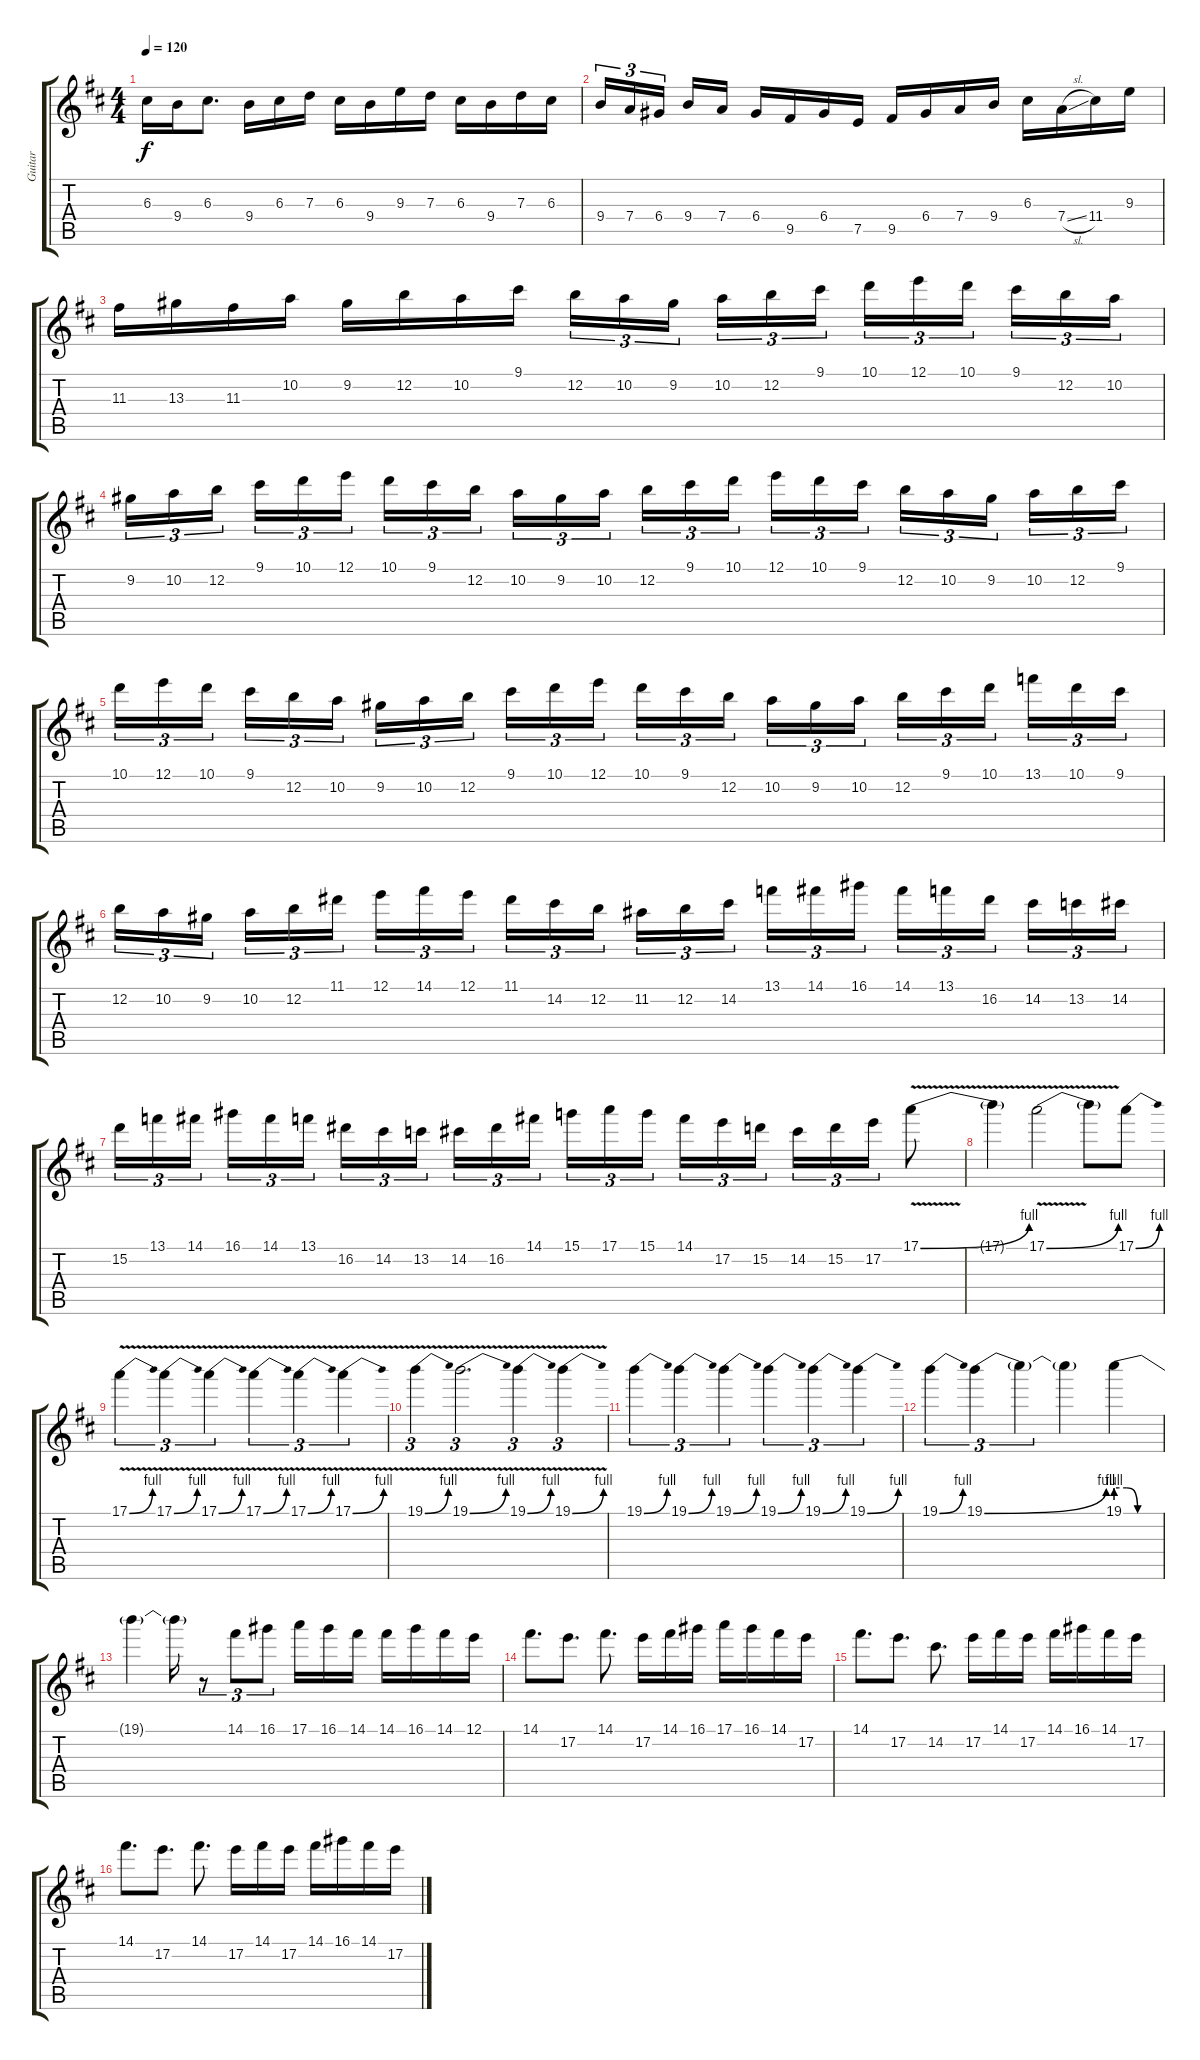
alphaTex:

\track ("Guitar" "Guitar") {instrument overdrivenguitar}
\staff {score tabs}
\tuning (E4 B3 G3 D3 A2 E2) {hide}
\ts (4 4)
\tempo 120
\clef g2
\ks d
6.3{t}.16{dy f} 9.4.16 6.3.8{d} 9.4.16 6.3.16 7.3.16 6.3.16 9.4.16 9.3.16 7.3.16 6.3.16 9.4.16 7.3.16 6.3.16 |
9.4.16{tu (3 2)} 7.4.16{tu (3 2)} 6.4.16{tu (3 2) beam splitsecondary} 9.4.16 7.4.16 6.4.16 9.5.16 6.4.16 7.5.16 9.5.16 6.4.16 7.4.16 9.4.16 6.3.16 7.4{sl}.16 11.4.16 9.3.16 |
11.3.16 13.3.16 11.3.16 10.2.16 9.2.16 12.2.16 10.2.16 9.1.16 12.2.16{tu (3 2)} 10.2.16{tu (3 2)} 9.2.16{tu (3 2) beam splitsecondary} 10.2.16{tu (3 2)} 12.2.16{tu (3 2)} 9.1.16{tu (3 2)} 10.1.16{tu (3 2)} 12.1.16{tu (3 2)} 10.1.16{tu (3 2) beam splitsecondary} 9.1.16{tu (3 2)} 12.2.16{tu (3 2)} 10.2.16{tu (3 2)} |
9.2.16{tu (3 2)} 10.2.16{tu (3 2)} 12.2.16{tu (3 2) beam splitsecondary} 9.1.16{tu (3 2)} 10.1.16{tu (3 2)} 12.1.16{tu (3 2)} 10.1.16{tu (3 2)} 9.1.16{tu (3 2)} 12.2.16{tu (3 2) beam splitsecondary} 10.2.16{tu (3 2)} 9.2.16{tu (3 2)} 10.2.16{tu (3 2)} 12.2.16{tu (3 2)} 9.1.16{tu (3 2)} 10.1.16{tu (3 2) beam splitsecondary} 12.1.16{tu (3 2)} 10.1.16{tu (3 2)} 9.1.16{tu (3 2)} 12.2.16{tu (3 2)} 10.2.16{tu (3 2)} 9.2.16{tu (3 2) beam splitsecondary} 10.2.16{tu (3 2)} 12.2.16{tu (3 2)} 9.1.16{tu (3 2)} |
10.1.16{tu (3 2)} 12.1.16{tu (3 2)} 10.1.16{tu (3 2) beam splitsecondary} 9.1.16{tu (3 2)} 12.2.16{tu (3 2)} 10.2.16{tu (3 2)} 9.2.16{tu (3 2)} 10.2.16{tu (3 2)} 12.2.16{tu (3 2) beam splitsecondary} 9.1.16{tu (3 2)} 10.1.16{tu (3 2)} 12.1.16{tu (3 2)} 10.1.16{tu (3 2)} 9.1.16{tu (3 2)} 12.2.16{tu (3 2) beam splitsecondary} 10.2.16{tu (3 2)} 9.2.16{tu (3 2)} 10.2.16{tu (3 2)} 12.2.16{tu (3 2)} 9.1.16{tu (3 2)} 10.1.16{tu (3 2) beam splitsecondary} 13.1.16{tu (3 2)} 10.1.16{tu (3 2)} 9.1.16{tu (3 2)} |
12.2.16{tu (3 2)} 10.2.16{tu (3 2)} 9.2.16{tu (3 2) beam splitsecondary} 10.2.16{tu (3 2)} 12.2.16{tu (3 2)} 11.1.16{tu (3 2)} 12.1.16{tu (3 2)} 14.1.16{tu (3 2)} 12.1.16{tu (3 2) beam splitsecondary} 11.1.16{tu (3 2)} 14.2.16{tu (3 2)} 12.2.16{tu (3 2)} 11.2.16{tu (3 2)} 12.2.16{tu (3 2)} 14.2.16{tu (3 2) beam splitsecondary} 13.1.16{tu (3 2)} 14.1.16{tu (3 2)} 16.1.16{tu (3 2)} 14.1.16{tu (3 2)} 13.1.16{tu (3 2)} 16.2.16{tu (3 2) beam splitsecondary} 14.2.16{tu (3 2)} 13.2.16{tu (3 2)} 14.2.16{tu (3 2)} |
15.2.16{tu (3 2)} 13.1.16{tu (3 2)} 14.1.16{tu (3 2) beam splitsecondary} 16.1.16{tu (3 2)} 14.1.16{tu (3 2)} 13.1.16{tu (3 2)} 16.2.16{tu (3 2)} 14.2.16{tu (3 2)} 13.2.16{tu (3 2) beam splitsecondary} 14.2.16{tu (3 2)} 16.2.16{tu (3 2)} 14.1.16{tu (3 2)} 15.1.16{tu (3 2)} 17.1.16{tu (3 2)} 15.1.16{tu (3 2) beam splitsecondary} 14.1.16{tu (3 2)} 17.2.16{tu (3 2)} 15.2.16{tu (3 2)} 14.2.16{tu (3 2)} 15.2.16{tu (3 2)} 17.2.16{tu (3 2)} 17.1{be (bend 0 0 60 4) v}.8 |
17.1{t}.4 17.1{be (bend 0 0 60 4) v}.2 17.1{t}.8 17.1{be (bend 0 0 60 4)}.8 |
17.1{be (bend 0 0 60 4) v}.4{tu (3 2)} 17.1{be (bend 0 0 60 4) v}.4{tu (3 2)} 17.1{be (bend 0 0 60 4) v}.4{tu (3 2)} 17.1{be (bend 0 0 60 4) v}.4{tu (3 2)} 17.1{be (bend 0 0 60 4) v}.4{tu (3 2)} 17.1{be (bend 0 0 60 4) v}.4{tu (3 2)} |
19.1{be (bend 0 0 60 4) v}.4{tu (3 2)} 19.1{be (bend 0 0 60 4) v}.2{d tu (3 2)} 19.1{be (bend 0 0 60 4) v}.4{tu (3 2)} 19.1{be (bend 0 0 60 4) v}.4{tu (3 2)} |
19.1{be (bend 0 0 60 4)}.4{tu (3 2)} 19.1{be (bend 0 0 60 4)}.4{tu (3 2)} 19.1{be (bend 0 0 60 4)}.4{tu (3 2)} 19.1{be (bend 0 0 60 4)}.4{tu (3 2)} 19.1{be (bend 0 0 60 4)}.4{tu (3 2)} 19.1{be (bend 0 0 60 4)}.4{tu (3 2)} |
19.1{be (bend 0 0 60 4)}.4{tu (3 2)} 19.1{be (bend 0 0 60 4)}.4{tu (3 2)} 19.1{t}.4{tu (3 2)} 19.1{t}.4 19.1{be (custom 0 4 15 4 30 0 60 0)}.4 |
19.1{t}.4 19.1{t}.16 r.8{tu (3 2)} 14.1.8{tu (3 2)} 16.1.8{tu (3 2)} 17.1.16 16.1.16 14.1.16 14.1.16 16.1.16 14.1.16 12.1.16 |
14.1.8{d} 17.2.8{d} 14.1.8{d} 17.2.16 14.1.16 16.1.16 17.1.16 16.1.16 14.1.16 17.2.16 |
14.1.8{d} 17.2.8{d} 14.2.8{d} 17.2.16 14.1.16 17.2.16 14.1.16 16.1.16 14.1.16 17.2.16 |
14.1.8{d} 17.2.8{d} 14.1.8{d} 17.2.16 14.1.16 17.2.16 14.1.16 16.1.16 14.1.16 17.2.16
